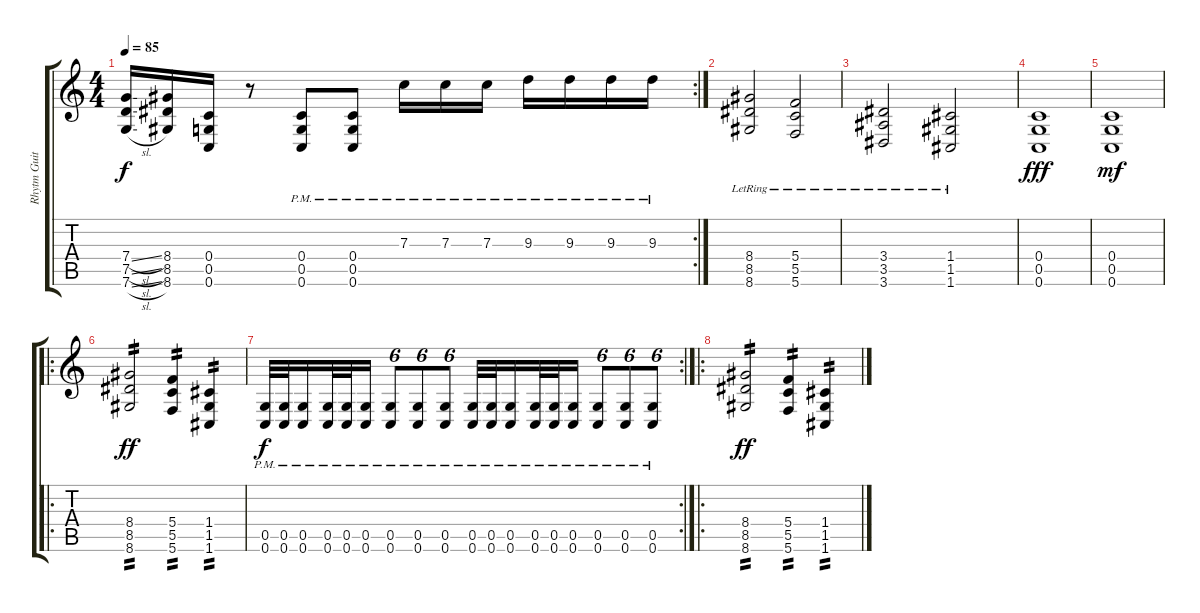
\track ("Rhytm Guitar" "Rhytm Guit") {instrument distortionguitar}
\staff {score tabs}
\tuning (D4 A3 F3 C3 G2 C2) {hide}
\rc 2
\ts (4 4)
\tempo 85
\clef g2
\ks c
(7.4{sl} 7.5{sl} 7.6{sl}).16{dy f} (8.4 8.5 8.6).16 (0.4 0.5 0.6).16 r.8 (0.4{pm} 0.5{pm} 0.6{pm}).8 (0.4{pm} 0.5{pm} 0.6{pm}).8 7.3{pm}.16 7.3{pm}.16 7.3{pm}.16 9.3{pm}.16 9.3{pm}.16 9.3{pm}.16 9.3{pm}.16 |
(8.4{lr} 8.5 8.6).2 (5.4{lr} 5.5 5.6).2 |
(3.4{lr} 3.5 3.6).2 (1.4 1.5{lr} 1.6).2 |
(0.4 0.5 0.6).1{dy fff} |
(0.4 0.5 0.6).1{dy mf} |
\ro
(8.4 8.5 8.6).2{tp 2 dy ff} (5.4 5.5 5.6).4{tp 2} (1.4 1.5 1.6).4{tp 2} |
\rc 2
(0.5{pm} 0.6{pm}).32{dy f} (0.5{pm} 0.6{pm}).32 (0.5{pm} 0.6{pm}).16 (0.5{pm} 0.6{pm}).32 (0.5{pm} 0.6{pm}).32 (0.5{pm} 0.6{pm}).16 (0.5{pm} 0.6{pm}).8{tu (6 4)} (0.5{pm} 0.6{pm}).8{tu (6 4)} (0.5{pm} 0.6{pm}).8{tu (6 4)} (0.5{pm} 0.6{pm}).32 (0.5{pm} 0.6{pm}).32 (0.5{pm} 0.6{pm}).16 (0.5{pm} 0.6{pm}).32 (0.5{pm} 0.6{pm}).32 (0.5{pm} 0.6{pm}).16 (0.5{pm} 0.6{pm}).8{tu (6 4)} (0.5{pm} 0.6{pm}).8{tu (6 4)} (0.5{pm} 0.6{pm}).8{tu (6 4)} |
\ro
(8.4 8.5 8.6).2{tp 2 dy ff} (5.4 5.5 5.6).4{tp 2} (1.4 1.5 1.6).4{tp 2}
